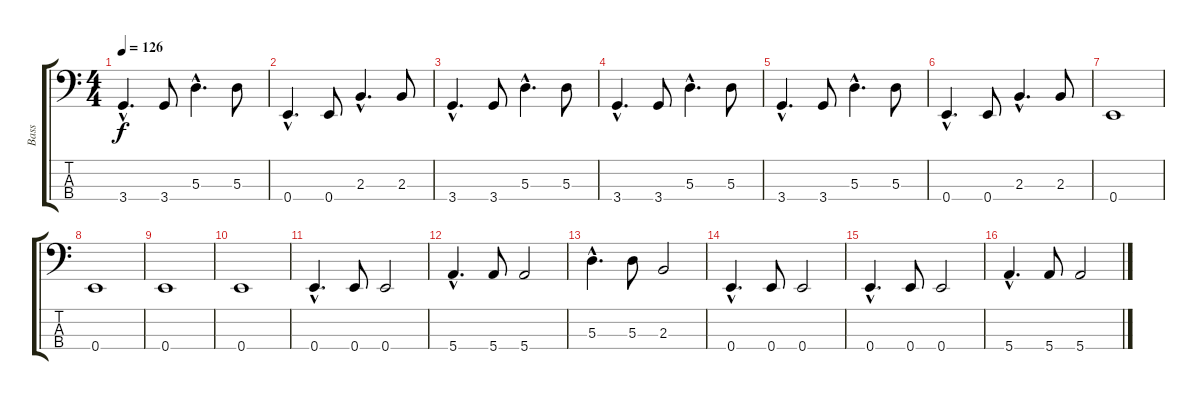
\track ("Bass" "Bass") {instrument electricbassfinger}
\staff {score tabs}
\tuning (G2 D2 A1 E1) {hide}
\ts (4 4)
\tempo 126
\clef f4
\ks c
3.4{hac}.4{d dy f} 3.4.8 5.3{hac}.4{d} 5.3.8 |
0.4{hac}.4{d} 0.4.8 2.3{hac}.4{d} 2.3.8 |
3.4{hac}.4{d} 3.4.8 5.3{hac}.4{d} 5.3.8 |
3.4{hac}.4{d} 3.4.8 5.3{hac}.4{d} 5.3.8 |
3.4{hac}.4{d} 3.4.8 5.3{hac}.4{d} 5.3.8 |
0.4{hac}.4{d} 0.4.8 2.3{hac}.4{d} 2.3.8 |
0.4.1 |
0.4.1 |
0.4.1 |
0.4.1 |
0.4{hac}.4{d} 0.4.8 0.4.2 |
5.4{hac}.4{d} 5.4.8 5.4.2 |
5.3{hac}.4{d} 5.3.8 2.3.2 |
0.4{hac}.4{d} 0.4.8 0.4.2 |
0.4{hac}.4{d} 0.4.8 0.4.2 |
5.4{hac}.4{d} 5.4.8 5.4.2
